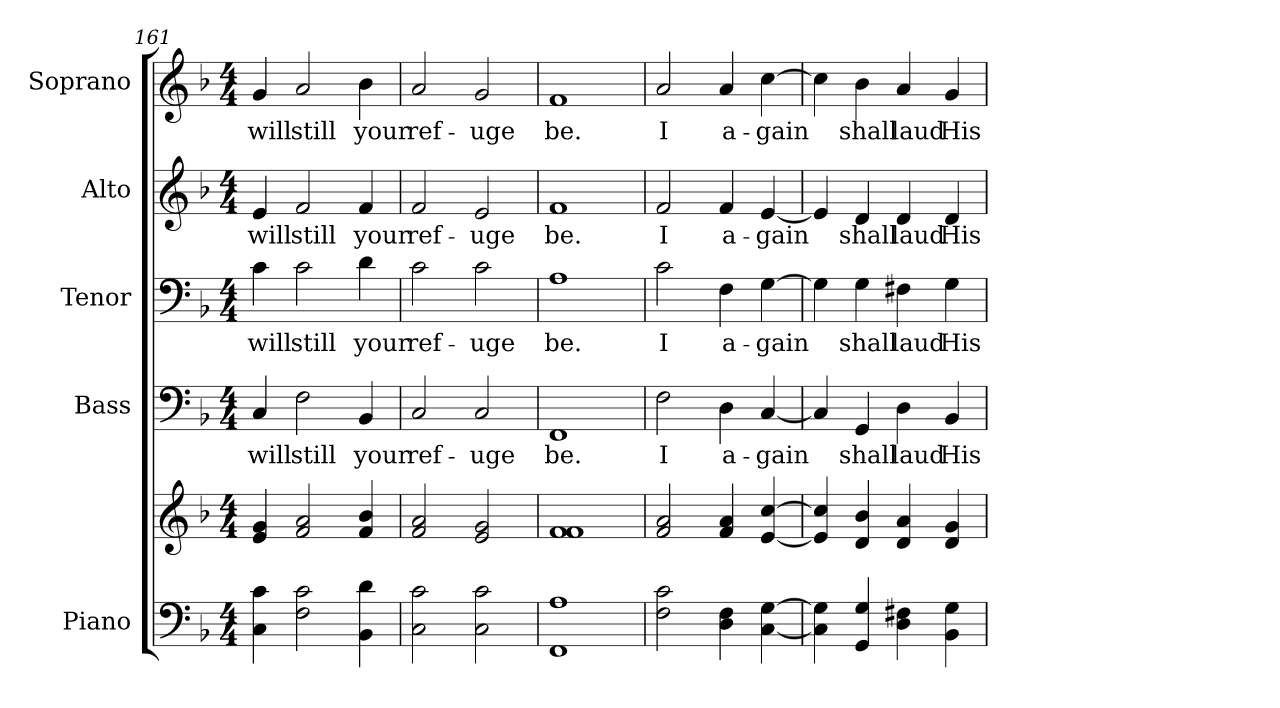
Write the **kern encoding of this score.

**kern	**kern	**kern	**text	**kern	**text	**kern	**text	**kern	**text
*part5	*part5	*part4	*part4	*part3	*part3	*part2	*part2	*part1	*part1
*staff6	*staff5	*staff4	*staff4	*staff3	*staff3	*staff2	*staff2	*staff1	*staff1
*I"Piano	*	*I"Bass	*	*I"Tenor	*	*I"Alto	*	*I"Soprano	*
*I'Pno.	*	*I'B.	*	*I'T.	*	*I'A.	*	*I'S.	*
!!LO:PB:g=z
*clefF4	*clefG2	*clefF4	*	*clefF4	*	*clefG2	*	*clefG2	*
*k[b-]	*k[b-]	*k[b-]	*	*k[b-]	*	*k[b-]	*	*k[b-]	*
*F:	*F:	*F:	*	*F:	*	*F:	*	*F:	*
*M4/4	*M4/4	*M4/4	*	*M4/4	*	*M4/4	*	*M4/4	*
=161	=161	=161	=161	=161	=161	=161	=161	=161	=161
!	!	!	!LO:LY:b:color=#000000	!	!	!	!	!	!
!	!	!	!	!	!LO:LY:b:color=#000000	!	!	!	!
!	!	!	!	!	!	!	!LO:LY:b:color=#000000	!	!
!	!	!	!	!	!	!	!	!	!LO:LY:b:color=#000000
4Ci\ 4ci	4ei/ 4gi	4Ci/	will	4ci\	will	4ei/	will	4gi/	will
!	!	!	!LO:LY:b:color=#000000	!	!	!	!	!	!
!	!	!	!	!	!LO:LY:b:color=#000000	!	!	!	!
!	!	!	!	!	!	!	!LO:LY:b:color=#000000	!	!
!	!	!	!	!	!	!	!	!	!LO:LY:b:color=#000000
2Fi\ 2ci	2fi/ 2ai	2Fi\	still	2ci\	still	2fi/	still	2ai/	still
!	!	!	!LO:LY:b:color=#000000	!	!	!	!	!	!
!	!	!	!	!	!LO:LY:b:color=#000000	!	!	!	!
!	!	!	!	!	!	!	!LO:LY:b:color=#000000	!	!
!	!	!	!	!	!	!	!	!	!LO:LY:b:color=#000000
4BB-i\ 4di	4fi/ 4b-i	4BB-i/	your	4di\	your	4fi/	your	4b-i\	your
=162	=162	=162	=162	=162	=162	=162	=162	=162	=162
!	!	!	!LO:LY:b:color=#000000	!	!	!	!	!	!
!	!	!	!	!	!LO:LY:b:color=#000000	!	!	!	!
!	!	!	!	!	!	!	!LO:LY:b:color=#000000	!	!
!	!	!	!	!	!	!	!	!	!LO:LY:b:color=#000000
2Ci\ 2ci	2fi/ 2ai	2Ci/	ref-	2ci\	ref-	2fi/	ref-	2ai/	ref-
!	!	!	!LO:LY:b:color=#000000	!	!	!	!	!	!
!	!	!	!	!	!LO:LY:b:color=#000000	!	!	!	!
!	!	!	!	!	!	!	!LO:LY:b:color=#000000	!	!
!	!	!	!	!	!	!	!	!	!LO:LY:b:color=#000000
2Ci\ 2ci	2ei/ 2gi	2Ci/	-uge	2ci\	-uge	2ei/	-uge	2gi/	-uge
!!LO:PB:g=z
=163	=163	=163	=163	=163	=163	=163	=163	=163	=163
!	!	!	!LO:LY:b:color=#000000	!	!	!	!	!	!
!	!	!	!	!	!LO:LY:b:color=#000000	!	!	!	!
!	!	!	!	!	!	!	!LO:LY:b:color=#000000	!	!
!	!	!	!	!	!	!	!	!	!LO:LY:b:color=#000000
1FFi 1Ai	1fi 1fi	1FFi	be.	1Ai	be.	1fi	be.	1fi	be.
=164	=164	=164	=164	=164	=164	=164	=164	=164	=164
!	!	!	!LO:LY:b:color=#000000	!	!	!	!	!	!
!	!	!	!	!	!LO:LY:b:color=#000000	!	!	!	!
!	!	!	!	!	!	!	!LO:LY:b:color=#000000	!	!
!	!	!	!	!	!	!	!	!	!LO:LY:b:color=#000000
2Fi\ 2ci	2fi/ 2ai	2Fi\	I	2ci\	I	2fi/	I	2ai/	I
!	!	!	!LO:LY:b:color=#000000	!	!	!	!	!	!
!	!	!	!	!	!LO:LY:b:color=#000000	!	!	!	!
!	!	!	!	!	!	!	!LO:LY:b:color=#000000	!	!
!	!	!	!	!	!	!	!	!	!LO:LY:b:color=#000000
4Di\ 4Fi	4fi/ 4ai	4Di\	a-	4Fi\	a-	4fi/	a-	4ai/	a-
!	!	!	!LO:LY:b:color=#000000	!	!	!	!	!	!
!	!	!	!	!	!LO:LY:b:color=#000000	!	!	!	!
!	!	!	!	!	!	!	!LO:LY:b:color=#000000	!	!
!	!	!	!	!	!	!	!	!	!LO:LY:b:color=#000000
[<4Ci\ [>4Gi	[<4ei/ [>4cci	[<4Ci/	-gain	[>4Gi\	-gain	[<4ei/	-gain	[>4cci\	-gain
!!LO:PB:g=z
=165	=165	=165	=165	=165	=165	=165	=165	=165	=165
4Ci\] 4Gi]	4ei/] 4cci]	4Ci/]	.	4Gi\]	.	4ei/]	.	4cci\]	.
!	!	!	!LO:LY:b:color=#000000	!	!	!	!	!	!
!	!	!	!	!	!LO:LY:b:color=#000000	!	!	!	!
!	!	!	!	!	!	!	!LO:LY:b:color=#000000	!	!
!	!	!	!	!	!	!	!	!	!LO:LY:b:color=#000000
4GGi/ 4Gi	4di/ 4b-i	4GGi/	shall	4Gi\	shall	4di/	shall	4b-i\	shall
!	!	!	!LO:LY:b:color=#000000	!	!	!	!	!	!
!	!	!	!	!	!LO:LY:b:color=#000000	!	!	!	!
!	!	!	!	!	!	!	!LO:LY:b:color=#000000	!	!
!	!	!	!	!	!	!	!	!	!LO:LY:b:color=#000000
4Di\ 4F#Xi	4di/ 4ai	4Di\	laud	4F#Xi\	laud	4di/	laud	4ai/	laud
!	!	!	!LO:LY:b:color=#000000	!	!	!	!	!	!
!	!	!	!	!	!LO:LY:b:color=#000000	!	!	!	!
!	!	!	!	!	!	!	!LO:LY:b:color=#000000	!	!
!	!	!	!	!	!	!	!	!	!LO:LY:b:color=#000000
4BB-i\ 4Gi	4di/ 4gi	4BB-i/	His	4Gi\	His	4di/	His	4gi/	His
=	=	=	=	=	=	=	=	=	=
*-	*-	*-	*-	*-	*-	*-	*-	*-	*-
